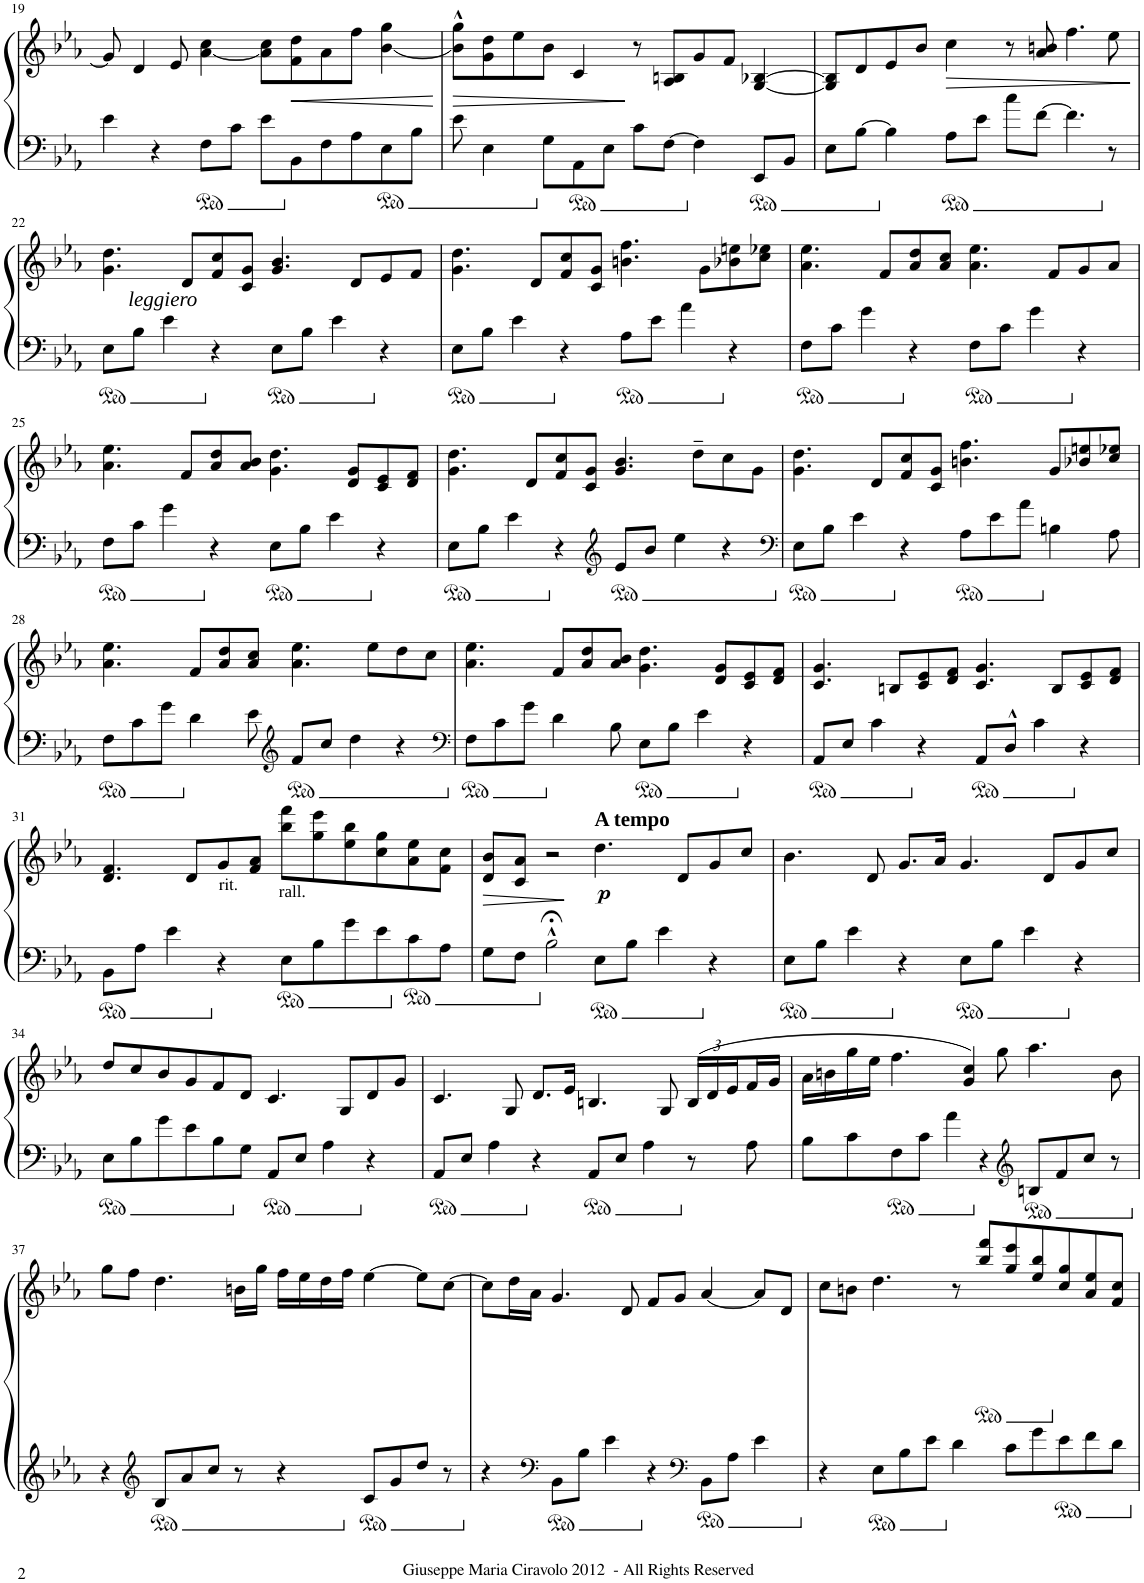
**kern	**kern	**dynam
*part1	*part1	*part1
*staff2	*staff1	*staff1/2
*I"Piano	*	*
*I'Pno	*	*
!!LO:PB:g=z
*clefF4	*clefG2	*
*k[b-e-a-]	*k[b-e-a-]	*
*M6/4	*M6/4	*
=19	=19	=19
4e-\	8g/]	.
.	4d/	.
4r	.	.
.	8e-/	.
8F\L	[4a-\ 4cc\	.
8c\J	.	.
8e-\L	8a-\] 8cc\L	.
!	!	!LO:HP:b
8BB-\	8f\ 8dd\	<
8F\	8a-\	.
8A-\	8ff\J	.
8E-\	[4b-\ 4gg\	.
8B-\J	.	.
.	.	[
=20	=20	=20
!	!	!LO:HP:b
8e-\	8b-\]^^ 8gg\^^L	>
4E-\	8g\ 8dd\	.
.	8ee-\	.
8G\L	8b-\J	.
8AA-\	4c/	.
8E-\J	.	.
8c\L	8r	]
[8F\J	8A-/ 8Bn/L	.
4F\]	8g/	.
.	8f/J	.
8EE-/L	[4G/ [4B-X/	.
8BB-/J	.	.
=21	=21	=21
8E-\L	8G/] 8B-/]L	.
[8B-\J	8d/	.
4B-\]	8e-/	.
.	8b-/J	.
!	!	!LO:HP:b
8A-\L	4cc\	>
8e-\J	.	.
8cc\L	8r	.
[8f\J	8a-/ 8bn/	.
4.f\]	4.ff\	.
8r	8ee-\	.
.	.	]
!!LO:LB:g=z
=22	=22	=22
*	*^	*
8E-\L	4.g\ 4.dd\	4ryy	.
8B-\J	.	.	.
!	!	!	!LO:DY:b
4e-\	.	1ryy	other-dynamics
.	8d/L	.	.
4r	8f/ 8cc/	.	.
.	8c/ 8g/J	.	.
8E-\L	4.g/ 4.b-/	.	.
8B-\J	.	.	.
4e-\	.	.	.
.	8d/L	.	.
4r	8e-/	4ryy	.
.	8f/J	.	.
*	*v	*v	*
=23	=23	=23
8E-\L	4.g\ 4.dd\	.
8B-\J	.	.
4e-\	.	.
.	8d/L	.
4r	8f/ 8cc/	.
.	8c/ 8g/J	.
8A-\L	4.bn\ 4.ff\	.
8e-\J	.	.
4a-\	.	.
.	8g\L	.
4r	8b-X\ 8een\	.
.	8cc\ 8ee-X\J	.
=24	=24	=24
8F\L	4.a-\ 4.ee-\	.
8c\J	.	.
4g\	.	.
.	8f/L	.
4r	8a-/ 8dd/	.
.	8a-/ 8cc/J	.
8F\L	4.a-\ 4.ee-\	.
8c\J	.	.
4g\	.	.
.	8f/L	.
4r	8g/	.
.	8a-/J	.
!!LO:LB:g=z
=25	=25	=25
8F\L	4.a-\ 4.ee-\	.
8c\J	.	.
4g\	.	.
.	8f/L	.
4r	8a-/ 8dd/	.
.	8a-/ 8b-/J	.
8E-\L	4.g\ 4.dd\	.
8B-\J	.	.
4e-\	.	.
.	8d/ 8g/L	.
4r	8c/ 8e-/	.
.	8d/ 8f/J	.
=26	=26	=26
8E-\L	4.g\ 4.dd\	.
8B-\J	.	.
4e-\	.	.
.	8d/L	.
4r	8f/ 8cc/	.
.	8c/ 8g/J	.
*clefG2	*	*
8e-/L	4.g/ 4.b-/	.
8b-/J	.	.
4ee-\	.	.
.	8dd~\L	.
4r	8cc\	.
.	8g\J	.
=27	=27	=27
*clefF4	*	*
8E-\L	4.g\ 4.dd\	.
8B-\J	.	.
4e-\	.	.
.	8d/L	.
4r	8f/ 8cc/	.
.	8c/ 8g/J	.
8A-\L	4.bn\ 4.ff\	.
8e-\	.	.
8a-\J	.	.
4Bn\	8g/L	.
.	8b-X/ 8een/	.
8A-\	8cc/ 8ee-X/J	.
!!LO:LB:g=z
=28	=28	=28
8F\L	4.a-\ 4.ee-\	.
8c\	.	.
8g\J	.	.
4d\	8f/L	.
.	8a-/ 8dd/	.
8e-\	8a-/ 8cc/J	.
*clefG2	*	*
8f/L	4.a-\ 4.ee-\	.
8cc/J	.	.
4dd\	.	.
.	8ee-\L	.
4r	8dd\	.
.	8cc\J	.
=29	=29	=29
*clefF4	*	*
8F\L	4.a-\ 4.ee-\	.
8c\	.	.
8g\J	.	.
4d\	8f/L	.
.	8a-/ 8dd/	.
8B-\	8a-/ 8b-/J	.
8E-\L	4.g\ 4.dd\	.
8B-\J	.	.
4e-\	.	.
.	8d/ 8g/L	.
4r	8c/ 8e-/	.
.	8d/ 8f/J	.
=30	=30	=30
8AA-/L	4.c/ 4.g/	.
8E-/J	.	.
4c\	.	.
.	8Bn/L	.
4r	8c/ 8e-/	.
.	8d/ 8f/J	.
8AA-/L	4.c/ 4.g/	.
8D^^/J	.	.
4c\	.	.
.	8B/L	.
4r	8c/ 8e-/	.
.	8d/ 8f/J	.
!!LO:LB:g=z
=31	=31	=31
8BB-\L	4.d/ 4.f/	.
8A-\J	.	.
4e-\	.	.
.	8d/L	.
!	!LO:TX:b:t=rit.	!
4r	8g/	.
.	8f/ 8a-/J	.
!	!LO:TX:b:t=rall.	!
8E-\L	8bb-\ 8fff\L	.
8B-\	8gg\ 8eee-\	.
8g\	8ee-\ 8bb-\	.
8e-\	8cc\ 8gg\	.
8c\	8a-\ 8ee-\	.
8A-\J	8f\ 8cc\J	.
=32	=32	=32
!	!	!LO:HP:b
8G\L	8d/ 8b-/L	>
8F\J	8c/ 8a-/J	.
2B-;<^^\	2r	]
!	!LO:TX:a:B:t=A tempo	!
!	!	!LO:DY:b
8E-\L	4.dd\	p
8B-\J	.	.
4e-\	.	.
.	8d/L	.
4r	8g/	.
.	8cc/J	.
=33	=33	=33
8E-\L	4.b-\	.
8B-\J	.	.
4e-\	.	.
.	8d/	.
4r	8.g/L	.
.	16a-/Jk	.
8E-\L	4.g/	.
8B-\J	.	.
4e-\	.	.
.	8d/L	.
4r	8g/	.
.	8cc/J	.
!!LO:LB:g=z
=34	=34	=34
8E-\L	8dd/L	.
8B-\	8cc/	.
8g\	8b-/	.
8e-\	8g/	.
8B-\	8f/	.
8G\J	8d/J	.
8AA-/L	4.c/	.
8E-/J	.	.
4A-\	.	.
.	8G/L	.
4r	8d/	.
.	8g/J	.
=35	=35	=35
8AA-/L	4.c/	.
8E-/J	.	.
4A-\	.	.
.	8G/	.
4r	8.d/L	.
.	16e-/Jk	.
8AA-/L	4.Bn/	.
8E-/J	.	.
4A-\	.	.
.	8G/	.
*	*Xbrackettup	*
8r	(24B/LL	.
.	24d/	.
.	24e-/	.
8A-\	16f/	.
.	16g/JJ	.
=36	=36	=36
8B-\L	16a-\LL	.
.	16bn\	.
8c\	16gg\	.
.	16ee-\JJ	.
8F\	4.ff\	.
8c\J	.	.
4a-\	.	.
.	4g/ 4cc/)	.
4r	.	.
.	8gg\	.
*clefG2	*	*
8Bn/L	4.aa-\	.
8f/	.	.
8cc/J	.	.
8r	8b\	.
!!LO:LB:g=z
=37	=37	=37
4r	8gg\L	.
.	8ff\J	.
*clefG2	*	*
8B-/L	4.dd\	.
8a-/	.	.
8cc/J	.	.
8r	16bn\LL	.
.	16gg\JJ	.
4r	16ff\LL	.
.	16ee-\	.
.	16dd\	.
.	16ff\JJ	.
8c/L	[4ee-\	.
8g/	.	.
8dd/J	8ee-\L]	.
8r	[8cc\J	.
=38	=38	=38
4r	8cc\L]	.
.	16dd\L	.
.	16a-\JJ	.
*clefF4	*	*
8BB-\L	4.g/	.
8B-\J	.	.
4e-\	.	.
.	8d/	.
4r	8f/L	.
.	8g/J	.
*clefF4	*	*
8BB-\L	[4a-/	.
8A-\J	.	.
4e-\	8a-/L]	.
.	8d/J	.
=39	=39	=39
4r	8cc\L	.
.	8bn\J	.
8E-\L	4.dd\	.
8B-\	.	.
8e-\J	.	.
4d\	8r	.
*	*ped	*
.	8bb-/ 8fff/L	.
8c\L	8gg/ 8eee-/	.
8g\	8ee-/ 8bb-/	.
*	*Xped	*
8e-\	8cc/ 8gg/	.
8f\	8a-/ 8ee-/	.
8d\J	8f/ 8cc/J	.
=	=	=
*-	*-	*-
